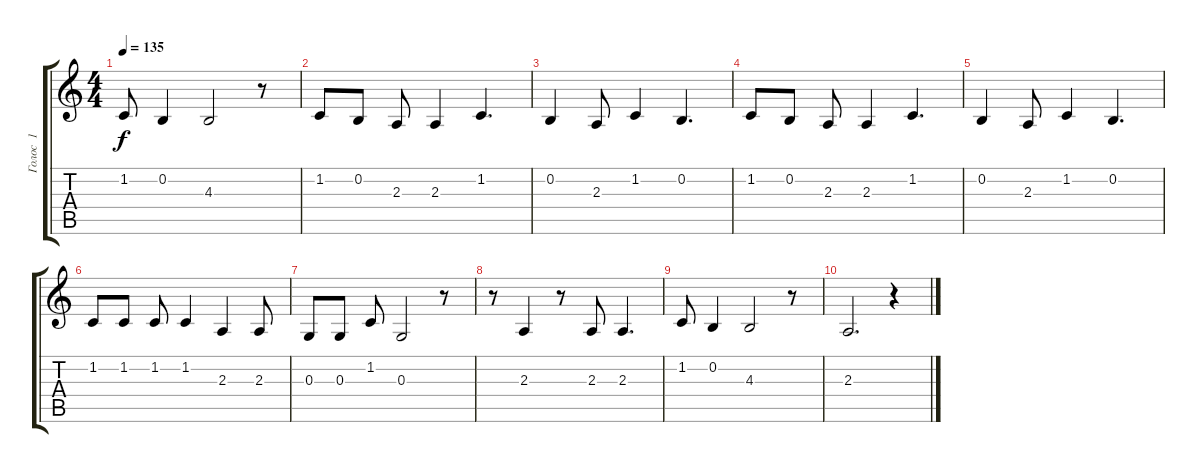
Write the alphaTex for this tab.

\track ("Голос  1" "Голос  1") {instrument fx4atmosphere}
\staff {score tabs}
\tuning (E4 B3 G3 D3 A2 E2) {hide}
\ts (4 4)
\tempo 135
\clef g2
\ks c
1.2.8{dy f} 0.2.4 4.3.2 r.8 |
1.2.8 0.2.8 2.3.8 2.3.4 1.2.4{d} |
0.2.4 2.3.8 1.2.4 0.2.4{d} |
1.2.8 0.2.8 2.3.8 2.3.4 1.2.4{d} |
0.2.4 2.3.8 1.2.4 0.2.4{d} |
1.2.8 1.2.8 1.2.8 1.2.4 2.3.4 2.3.8 |
0.3.8 0.3.8 1.2.8 0.3.2 r.8 |
r.8 2.3.4 r.8 2.3.8 2.3.4{d} |
1.2.8 0.2.4 4.3.2 r.8 |
2.3.2{d} r.4
